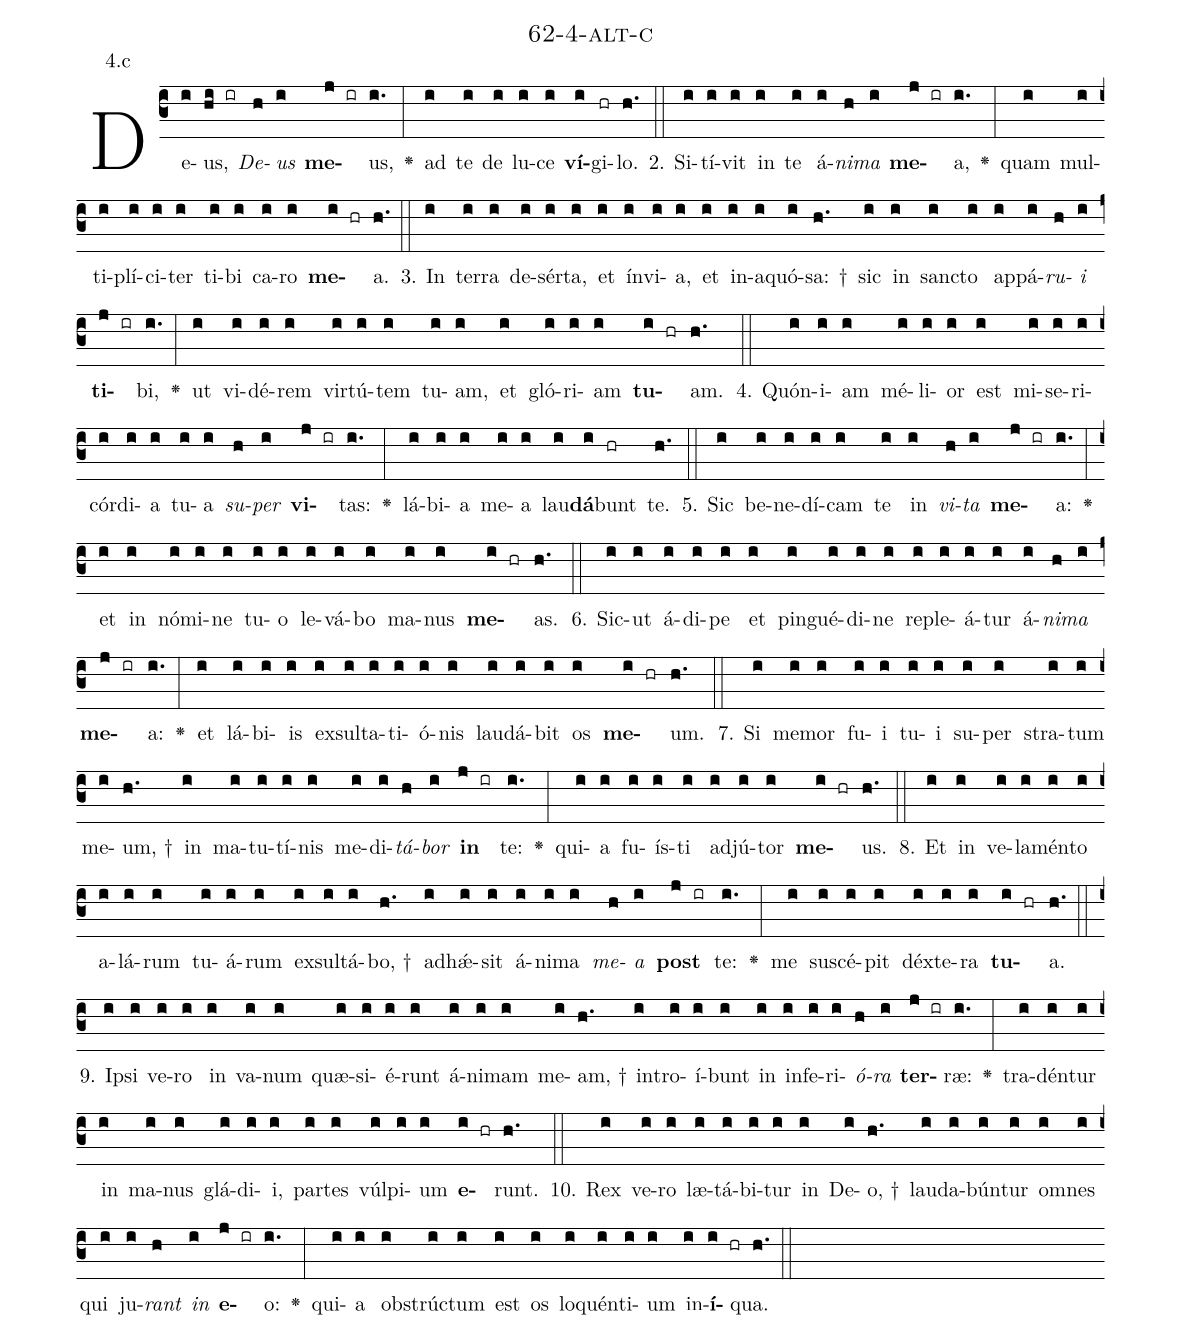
name: 62-4-alt-c;
annotation: 4.c;
%%
(c3)De(i)us,(hi ir) <i>De</i>(h)<i>us</i>(i) <b>me</b>(j ir)us,(i.) <v>\greheightstar</v>(:) ad(i) te(i) de(i) lu(i)ce(i) <b>ví</b>(i)gi(hr)lo.(h.) (::)
2. Si(i)tí(i)vit(i) in(i) te(i) á(i)<i>ni</i>(h)<i>ma</i>(i) <b>me</b>(j ir)a,(i.) <v>\greheightstar</v>(:) quam(i) mul(i)ti(i)plí(i)ci(i)ter(i) ti(i)bi(i) ca(i)ro(i) <b>me</b>(i hr)a.(h.) (::)
3. In(i) ter(i)ra(i) de(i)sér(i)ta,(i) et(i) ín(i)vi(i)a,(i) et(i) in(i)a(i)quó(i)sa: †(h.) sic(i) in(i) sanc(i)to(i) ap(i)pá(i)<i>ru</i>(h)<i>i</i>(i) <b>ti</b>(j ir)bi,(i.) <v>\greheightstar</v>(:) ut(i) vi(i)dé(i)rem(i) vir(i)tú(i)tem(i) tu(i)am,(i) et(i) gló(i)ri(i)am(i) <b>tu</b>(i hr)am.(h.) (::)
4. Quón(i)i(i)am(i) mé(i)li(i)or(i) est(i) mi(i)se(i)ri(i)cór(i)di(i)a(i) tu(i)a(i) <i>su</i>(h)<i>per</i>(i) <b>vi</b>(j ir)tas:(i.) <v>\greheightstar</v>(:) lá(i)bi(i)a(i) me(i)a(i) lau(i)<b>dá</b>(i)bunt(hr) te.(h.) (::)
5. Sic(i) be(i)ne(i)dí(i)cam(i) te(i) in(i) <i>vi</i>(h)<i>ta</i>(i) <b>me</b>(j ir)a:(i.) <v>\greheightstar</v>(:) et(i) in(i) nó(i)mi(i)ne(i) tu(i)o(i) le(i)vá(i)bo(i) ma(i)nus(i) <b>me</b>(i hr)as.(h.) (::)
6. Sic(i)ut(i) á(i)di(i)pe(i) et(i) pin(i)gué(i)di(i)ne(i) re(i)ple(i)á(i)tur(i) á(i)<i>ni</i>(h)<i>ma</i>(i) <b>me</b>(j ir)a:(i.) <v>\greheightstar</v>(:) et(i) lá(i)bi(i)is(i) ex(i)sul(i)ta(i)ti(i)ó(i)nis(i) lau(i)dá(i)bit(i) os(i) <b>me</b>(i hr)um.(h.) (::)
7. Si(i) me(i)mor(i) fu(i)i(i) tu(i)i(i) su(i)per(i) stra(i)tum(i) me(i)um, †(h.) in(i) ma(i)tu(i)tí(i)nis(i) me(i)di(i)<i>tá</i>(h)<i>bor</i>(i) <b>in</b>(j ir) te:(i.) <v>\greheightstar</v>(:) qui(i)a(i) fu(i)ís(i)ti(i) ad(i)jú(i)tor(i) <b>me</b>(i hr)us.(h.) (::)
8. Et(i) in(i) ve(i)la(i)mén(i)to(i) a(i)lá(i)rum(i) tu(i)á(i)rum(i) ex(i)sul(i)tá(i)bo, †(h.) ad(i)hǽ(i)sit(i) á(i)ni(i)ma(i) <i>me</i>(h)<i>a</i>(i) <b>post</b>(j ir) te:(i.) <v>\greheightstar</v>(:) me(i) su(i)scé(i)pit(i) déx(i)te(i)ra(i) <b>tu</b>(i hr)a.(h.) (::)
9. Ip(i)si(i) ve(i)ro(i) in(i) va(i)num(i) quæ(i)si(i)é(i)runt(i) á(i)ni(i)mam(i) me(i)am, †(h.) in(i)tro(i)í(i)bunt(i) in(i) in(i)fe(i)ri(i)<i>ó</i>(h)<i>ra</i>(i) <b>ter</b>(j ir)ræ:(i.) <v>\greheightstar</v>(:) tra(i)dén(i)tur(i) in(i) ma(i)nus(i) glá(i)di(i)i,(i) par(i)tes(i) vúl(i)pi(i)um(i) <b>e</b>(i hr)runt.(h.) (::)
10. Rex(i) ve(i)ro(i) læ(i)tá(i)bi(i)tur(i) in(i) De(i)o, †(h.) lau(i)da(i)bún(i)tur(i) om(i)nes(i) qui(i) ju(i)<i>rant</i>(h) <i>in</i>(i) <b>e</b>(j ir)o:(i.) <v>\greheightstar</v>(:) qui(i)a(i) ob(i)strúc(i)tum(i) est(i) os(i) lo(i)quén(i)ti(i)um(i) in(i)<b>í</b>(i hr)qua.(h.) (::)
